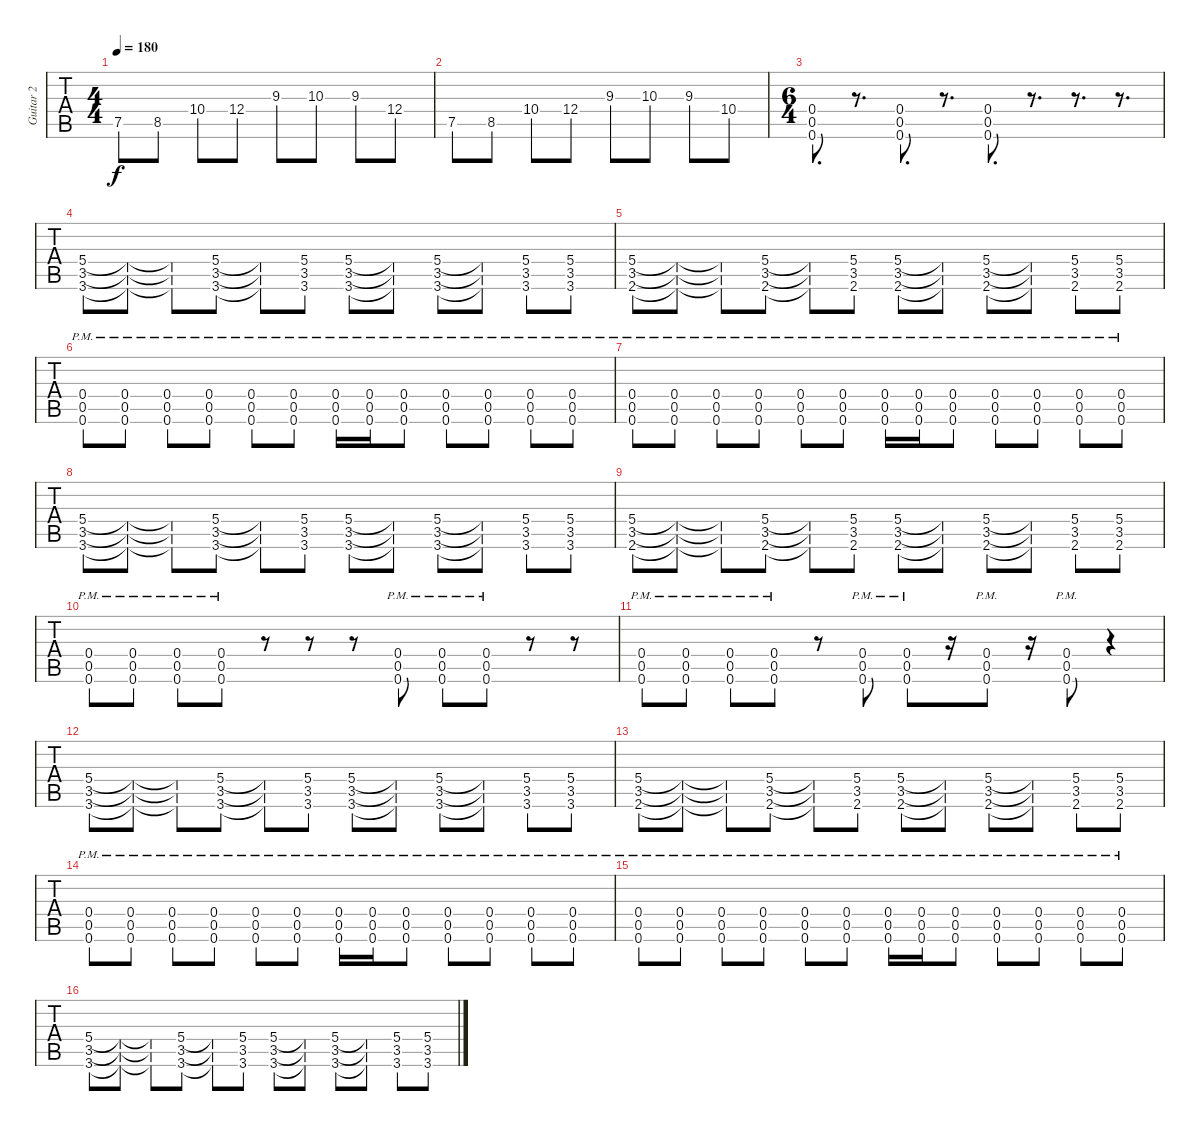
\track ("Guitar 2" "Guitar 2") {instrument distortionguitar}
\staff {tabs}
\tuning (Eb4 Bb3 Gb3 Db3 Ab2 Db2) {hide}
\ts (4 4)
\tempo 180
\clef g2
\ks c
7.5.8{dy f} 8.5.8 10.4.8 12.4.8 9.3.8 10.3.8 9.3.8 12.4.8 |
7.5.8 8.5.8 10.4.8 12.4.8 9.3.8 10.3.8 9.3.8 10.4.8 |
\ts (6 4)
(0.4 0.5 0.6).8{d} r.8{d} (0.4 0.5 0.6).8{d} r.8{d} (0.4 0.5 0.6).8{d} r.8{d} r.8{d} r.8{d} |
(5.4 3.5 3.6).8 (5.4{t} 3.5{t} 3.6{t}).8 (5.4{t} 3.5{t} 3.6{t}).8 (5.4 3.5 3.6).8 (5.4{t} 3.5{t} 3.6{t}).8 (5.4 3.5 3.6).8 (5.4 3.5 3.6).8 (5.4{t} 3.5{t} 3.6{t}).8 (5.4 3.5 3.6).8 (5.4{t} 3.5{t} 3.6{t}).8 (5.4 3.5 3.6).8 (5.4 3.5 3.6).8 |
(5.4 3.5 2.6).8 (5.4{t} 3.5{t} 2.6{t}).8 (5.4{t} 3.5{t} 2.6{t}).8 (5.4 3.5 2.6).8 (5.4{t} 3.5{t} 2.6{t}).8 (5.4 3.5 2.6).8 (5.4 3.5 2.6).8 (5.4{t} 3.5{t} 2.6{t}).8 (5.4 3.5 2.6).8 (5.4{t} 3.5{t} 2.6{t}).8 (5.4 3.5 2.6).8 (5.4 3.5 2.6).8 |
(0.4{pm} 0.5{pm} 0.6{pm}).8 (0.4{pm} 0.5{pm} 0.6{pm}).8 (0.4{pm} 0.5{pm} 0.6{pm}).8 (0.4{pm} 0.5{pm} 0.6{pm}).8 (0.4{pm} 0.5{pm} 0.6{pm}).8 (0.4{pm} 0.5{pm} 0.6{pm}).8 (0.4{pm} 0.5{pm} 0.6{pm}).16 (0.4{pm} 0.5{pm} 0.6{pm}).16 (0.4{pm} 0.5{pm} 0.6{pm}).8 (0.4{pm} 0.5{pm} 0.6{pm}).8 (0.4{pm} 0.5{pm} 0.6{pm}).8 (0.4{pm} 0.5{pm} 0.6{pm}).8 (0.4{pm} 0.5{pm} 0.6{pm}).8 |
(0.4{pm} 0.5{pm} 0.6{pm}).8 (0.4{pm} 0.5{pm} 0.6{pm}).8 (0.4{pm} 0.5{pm} 0.6{pm}).8 (0.4{pm} 0.5{pm} 0.6{pm}).8 (0.4{pm} 0.5{pm} 0.6{pm}).8 (0.4{pm} 0.5{pm} 0.6{pm}).8 (0.4{pm} 0.5{pm} 0.6{pm}).16 (0.4{pm} 0.5{pm} 0.6{pm}).16 (0.4{pm} 0.5{pm} 0.6{pm}).8 (0.4{pm} 0.5{pm} 0.6{pm}).8 (0.4{pm} 0.5{pm} 0.6{pm}).8 (0.4{pm} 0.5{pm} 0.6{pm}).8 (0.4{pm} 0.5{pm} 0.6{pm}).8 |
(5.4 3.5 3.6).8 (5.4{t} 3.5{t} 3.6{t}).8 (5.4{t} 3.5{t} 3.6{t}).8 (5.4 3.5 3.6).8 (5.4{t} 3.5{t} 3.6{t}).8 (5.4 3.5 3.6).8 (5.4 3.5 3.6).8 (5.4{t} 3.5{t} 3.6{t}).8 (5.4 3.5 3.6).8 (5.4{t} 3.5{t} 3.6{t}).8 (5.4 3.5 3.6).8 (5.4 3.5 3.6).8 |
(5.4 3.5 2.6).8 (5.4{t} 3.5{t} 2.6{t}).8 (5.4{t} 3.5{t} 2.6{t}).8 (5.4 3.5 2.6).8 (5.4{t} 3.5{t} 2.6{t}).8 (5.4 3.5 2.6).8 (5.4 3.5 2.6).8 (5.4{t} 3.5{t} 2.6{t}).8 (5.4 3.5 2.6).8 (5.4{t} 3.5{t} 2.6{t}).8 (5.4 3.5 2.6).8 (5.4 3.5 2.6).8 |
(0.4{pm} 0.5{pm} 0.6{pm}).8 (0.4{pm} 0.5{pm} 0.6{pm}).8 (0.4{pm} 0.5{pm} 0.6{pm}).8 (0.4{pm} 0.5{pm} 0.6{pm}).8 r.8 r.8 r.8 (0.4{pm} 0.5{pm} 0.6{pm}).8 (0.4{pm} 0.5{pm} 0.6{pm}).8 (0.4{pm} 0.5{pm} 0.6{pm}).8 r.8 r.8 |
(0.4{pm} 0.5{pm} 0.6{pm}).8 (0.4{pm} 0.5{pm} 0.6{pm}).8 (0.4{pm} 0.5{pm} 0.6{pm}).8 (0.4{pm} 0.5{pm} 0.6{pm}).8 r.8 (0.4{pm} 0.5{pm} 0.6{pm}).8 (0.4{pm} 0.5{pm} 0.6{pm}).8 r.16 (0.4{pm} 0.5{pm} 0.6{pm}).8 r.16 (0.4{pm} 0.5{pm} 0.6{pm}).8 r.4 |
(5.4 3.5 3.6).8 (5.4{t} 3.5{t} 3.6{t}).8 (5.4{t} 3.5{t} 3.6{t}).8 (5.4 3.5 3.6).8 (5.4{t} 3.5{t} 3.6{t}).8 (5.4 3.5 3.6).8 (5.4 3.5 3.6).8 (5.4{t} 3.5{t} 3.6{t}).8 (5.4 3.5 3.6).8 (5.4{t} 3.5{t} 3.6{t}).8 (5.4 3.5 3.6).8 (5.4 3.5 3.6).8 |
(5.4 3.5 2.6).8 (5.4{t} 3.5{t} 2.6{t}).8 (5.4{t} 3.5{t} 2.6{t}).8 (5.4 3.5 2.6).8 (5.4{t} 3.5{t} 2.6{t}).8 (5.4 3.5 2.6).8 (5.4 3.5 2.6).8 (5.4{t} 3.5{t} 2.6{t}).8 (5.4 3.5 2.6).8 (5.4{t} 3.5{t} 2.6{t}).8 (5.4 3.5 2.6).8 (5.4 3.5 2.6).8 |
(0.4{pm} 0.5{pm} 0.6{pm}).8 (0.4{pm} 0.5{pm} 0.6{pm}).8 (0.4{pm} 0.5{pm} 0.6{pm}).8 (0.4{pm} 0.5{pm} 0.6{pm}).8 (0.4{pm} 0.5{pm} 0.6{pm}).8 (0.4{pm} 0.5{pm} 0.6{pm}).8 (0.4{pm} 0.5{pm} 0.6{pm}).16 (0.4{pm} 0.5{pm} 0.6{pm}).16 (0.4{pm} 0.5{pm} 0.6{pm}).8 (0.4{pm} 0.5{pm} 0.6{pm}).8 (0.4{pm} 0.5{pm} 0.6{pm}).8 (0.4{pm} 0.5{pm} 0.6{pm}).8 (0.4{pm} 0.5{pm} 0.6{pm}).8 |
(0.4{pm} 0.5{pm} 0.6{pm}).8 (0.4{pm} 0.5{pm} 0.6{pm}).8 (0.4{pm} 0.5{pm} 0.6{pm}).8 (0.4{pm} 0.5{pm} 0.6{pm}).8 (0.4{pm} 0.5{pm} 0.6{pm}).8 (0.4{pm} 0.5{pm} 0.6{pm}).8 (0.4{pm} 0.5{pm} 0.6{pm}).16 (0.4{pm} 0.5{pm} 0.6{pm}).16 (0.4{pm} 0.5{pm} 0.6{pm}).8 (0.4{pm} 0.5{pm} 0.6{pm}).8 (0.4{pm} 0.5{pm} 0.6{pm}).8 (0.4{pm} 0.5{pm} 0.6{pm}).8 (0.4{pm} 0.5{pm} 0.6{pm}).8 |
(5.4 3.5 3.6).8 (5.4{t} 3.5{t} 3.6{t}).8 (5.4{t} 3.5{t} 3.6{t}).8 (5.4 3.5 3.6).8 (5.4{t} 3.5{t} 3.6{t}).8 (5.4 3.5 3.6).8 (5.4 3.5 3.6).8 (5.4{t} 3.5{t} 3.6{t}).8 (5.4 3.5 3.6).8 (5.4{t} 3.5{t} 3.6{t}).8 (5.4 3.5 3.6).8 (5.4 3.5 3.6).8
